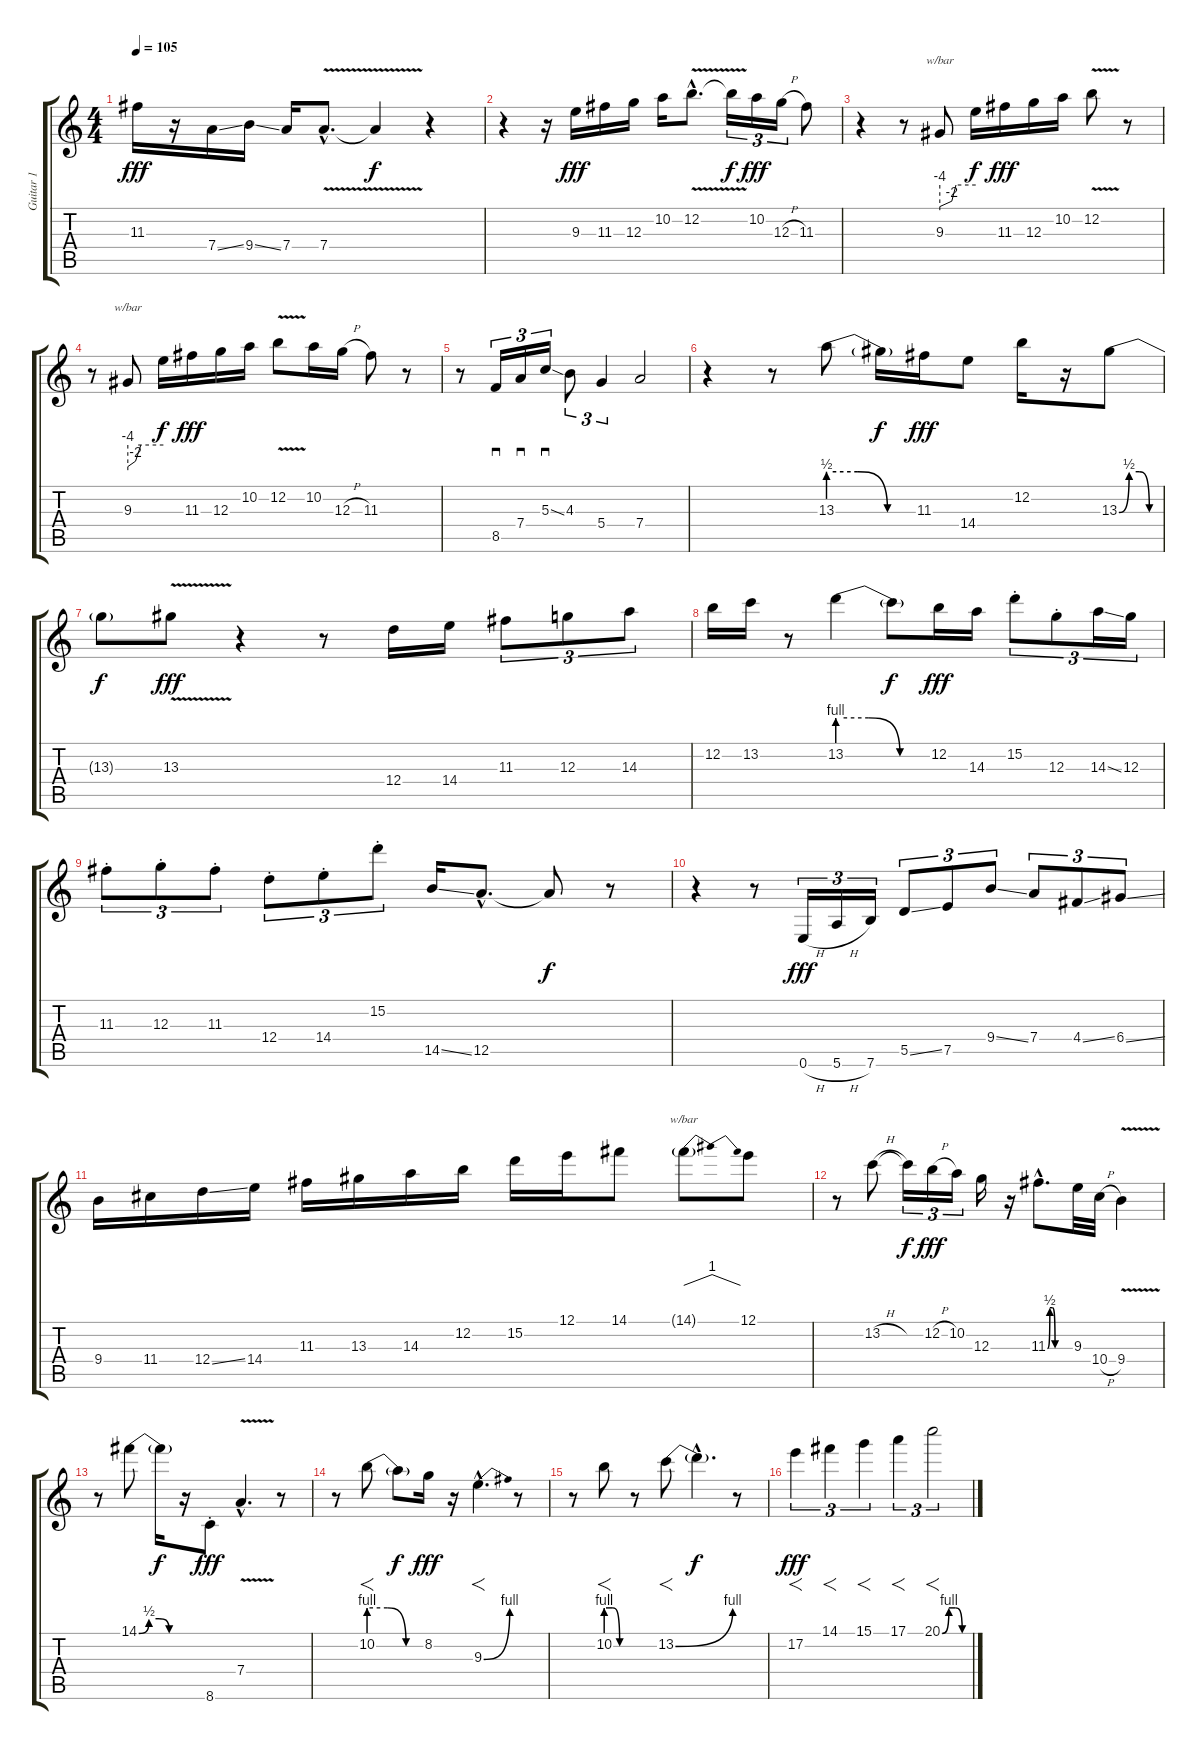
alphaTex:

\track ("Guitar 1" "Guitar 1") {instrument distortionguitar}
\staff {score tabs}
\tuning (E4 B3 G3 D3 A2 E2) {hide}
\ts (4 4)
\tempo 105
\clef g2
\ks c
11.3.16{dy fff} r.16 7.4{ss}.16 9.4{ss}.16 7.4.16 7.4{v hac}.8{d} 7.4{t}.4{dy f} r.4 |
r.4 r.16 9.3.16{dy fff} 11.3.16 12.3.16 10.2.16 12.2{v hac}.8{d} 12.2{t}.16{tu (3 2) dy f} 10.2.16{tu (3 2) dy fff} 12.3{h}.16{tu (3 2)} 11.3.8 |
r.4 r.8 9.3.8{tbe (custom default 0 -16 20 -8 27 0 60 0)} 9.3{t}.16{dy f} 11.3.16{dy fff} 12.3.16 10.2.16 12.2{v}.8 r.8 |
r.8 9.3.8{tbe (custom default 0 -16 13 -8 22 0 60 0)} 9.3{t}.16{dy f} 11.3.16{dy fff} 12.3.16 10.2.16 12.2{v}.8 10.2.16 12.3{h}.16 11.3.8 r.8 |
r.8 8.5.16{sd tu (3 2)} 7.4.16{sd tu (3 2)} 5.3{ss}.16{sd tu (3 2)} 4.3.8{tu (3 2)} 5.4.4{tu (3 2)} 7.4.2 |
r.4 r.8 13.3{be (custom 0 2 20 2 40 0 60 0)}.8 13.3{t}.16{dy f} 11.3.16{dy fff} 14.4.8 12.2.16 r.16 13.3{be (custom 0 0 15 2 30 2 45 0 60 0)}.8 |
13.3{t}.8{dy f} 13.3{v}.8{dy fff} r.4 r.8 12.4.16 14.4.16 11.3.8{tu (3 2)} 12.3.8{tu (3 2)} 14.3.8{tu (3 2)} |
12.2.16 13.2.16 r.8 13.2{be (custom 0 4 20 4 40 0 60 0)}.4 13.2{t}.8{dy f} 12.2.16{dy fff} 14.3.16 15.2{st}.8{tu (3 2)} 12.3{st}.8{tu (3 2)} 14.3{ss}.16{tu (3 2)} 12.3.16{tu (3 2)} |
11.3{st}.8{tu (3 2)} 12.3{st}.8{tu (3 2)} 11.3{st}.8{tu (3 2)} 12.4{st}.8{tu (3 2)} 14.4{st}.8{tu (3 2)} 15.2{st}.8{tu (3 2)} 14.5{ss}.16 12.5{hac}.8{d} 12.5{t}.8{dy f} r.8 |
r.4 r.8 0.6{h}.16{tu (3 2) dy fff} 5.6{h}.16{tu (3 2)} 7.6.16{tu (3 2)} 5.5{ss}.8{tu (3 2)} 7.5.8{tu (3 2)} 9.4{ss}.8{tu (3 2)} 7.4.8{tu (3 2)} 4.4{ss}.8{tu (3 2)} 6.4{ss}.8{tu (3 2)} |
9.4.16 11.4.16 12.4{ss}.16 14.4.16 11.3.16 13.3.16 14.3.16 12.2.16 15.2.16 12.1.16 14.1.8 14.1{g}.8{tbe (dip default 0 0 30 4 60 0)} 12.1.8 |
r.8 13.2{h}.8 13.2{t}.16{tu (3 2) dy f} 12.2{h}.16{tu (3 2) dy fff} 10.2.16{tu (3 2)} 12.3.16 r.16 11.3{be (custom 0 0 6 2 13 2 20 0 60 0) hac}.8{d} 9.3.32 10.4{h}.32 9.4{v}.4 |
r.8 14.1{be (custom 0 0 15 2 30 2 45 0 60 0)}.8 14.1{t}.16{dy f} r.16 8.6{st}.8{dy fff} 7.4{v hac}.4{d} r.8 |
r.8 10.2{be (custom 0 4 20 4 40 0 60 0)}.8{f} 10.2{t}.8{dy f} 8.2.16{dy fff} r.16 9.3{be (bend 0 0 60 4) hac}.4{f d} r.8 |
r.8 10.2{be (custom 0 4 20 4 40 0 60 0)}.8{f} r.8 13.2{be (bend 0 0 60 4)}.8{f} 13.2{hac t}.4{d dy f} r.8 |
17.2.4{f tu (3 2) dy fff} 14.1.4{f tu (3 2)} 15.1.4{f tu (3 2)} 17.1.4{f tu (3 2)} 20.1{be (custom 0 0 15 4 30 4 45 0 60 0)}.2{f tu (3 2)}
